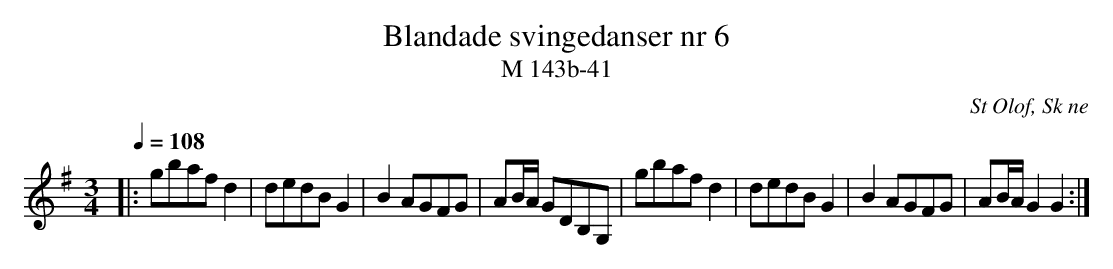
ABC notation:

X:1
T:Blandade svingedanser nr 6
T:M 143b-41
O:St Olof, Sk ne
M:3/4
L:1/8
Q:1/4=108
K:G
|: gbaf d2 | dedB G2 | B2 AGFG | AB/A/ GDB,G, | gbaf d2 | dedB G2 | B2 AGFG | AB/A/ G2 G2 :|
